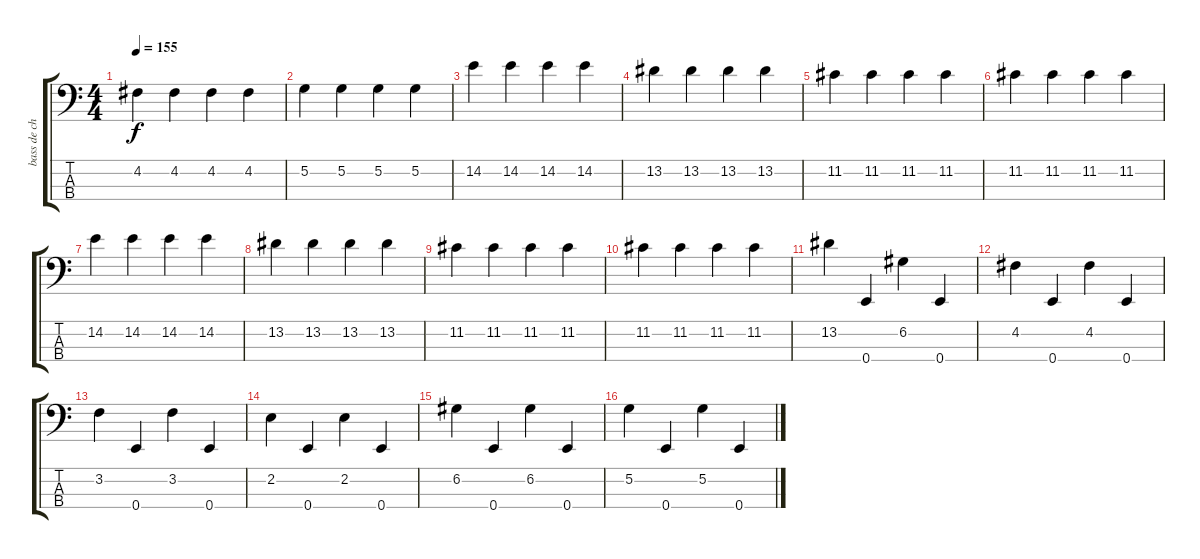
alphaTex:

\track ("bass de chris" "bass de ch") {instrument acousticguitarnylon}
\staff {score tabs}
\tuning (G2 D2 A1 E1) {hide}
\ts (4 4)
\tempo 155
\clef f4
\ks c
4.2.4{dy f} 4.2.4 4.2.4 4.2.4 |
5.2.4 5.2.4 5.2.4 5.2.4 |
14.2.4 14.2.4 14.2.4 14.2.4 |
13.2.4 13.2.4 13.2.4 13.2.4 |
11.2.4 11.2.4 11.2.4 11.2.4 |
11.2.4 11.2.4 11.2.4 11.2.4 |
14.2.4 14.2.4 14.2.4 14.2.4 |
13.2.4 13.2.4 13.2.4 13.2.4 |
11.2.4 11.2.4 11.2.4 11.2.4 |
11.2.4 11.2.4 11.2.4 11.2.4 |
13.2.4 0.4.4 6.2.4 0.4.4 |
4.2.4 0.4.4 4.2.4 0.4.4 |
3.2.4 0.4.4 3.2.4 0.4.4 |
2.2.4 0.4.4 2.2.4 0.4.4 |
6.2.4 0.4.4 6.2.4 0.4.4 |
5.2.4 0.4.4 5.2.4 0.4.4
